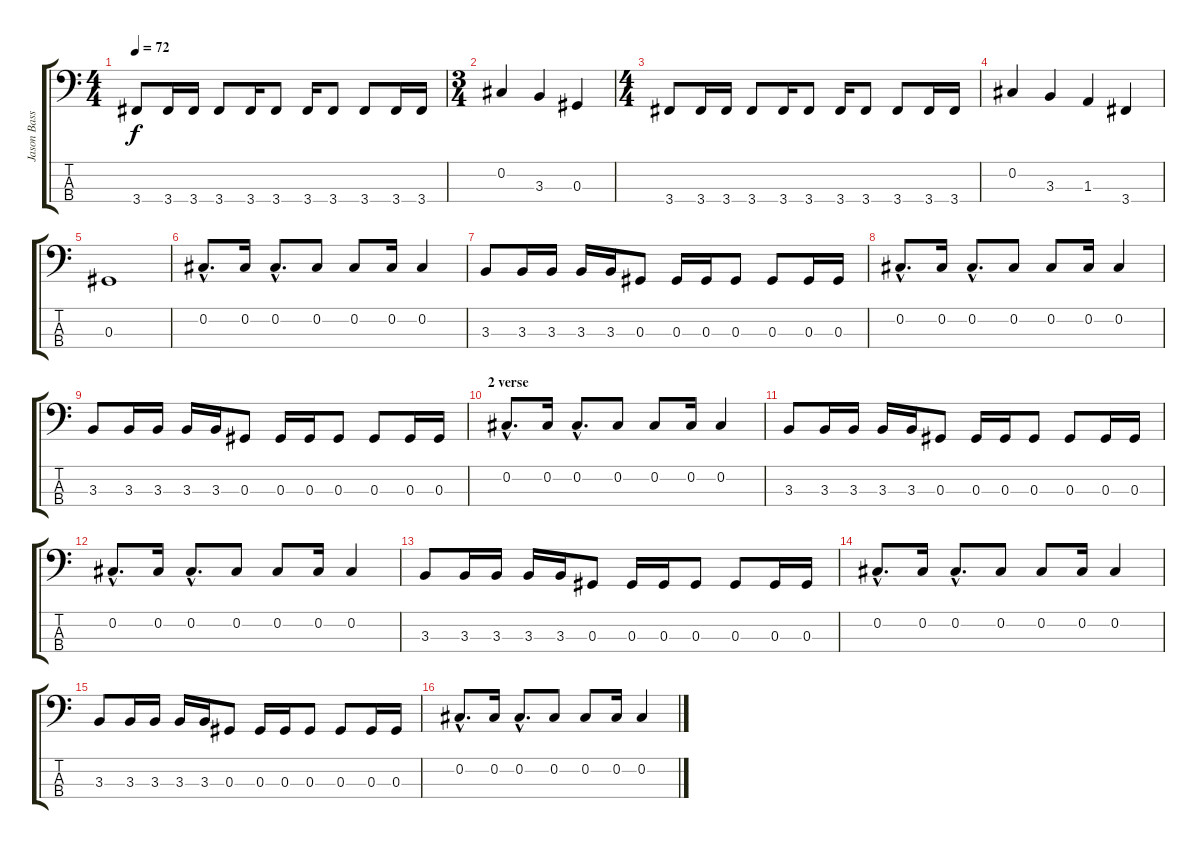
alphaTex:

\track ("Jason Bass" "Jason Bass") {instrument electricbasspick}
\staff {score tabs}
\tuning (Gb2 Db2 Ab1 Eb1) {hide}
\ts (4 4)
\tempo 72
\clef f4
\ks c
3.4.8{dy f} 3.4.16 3.4.16 3.4.8 3.4.16 3.4.8 3.4.16 3.4.8 3.4.8 3.4.16 3.4.16 |
\ts (3 4)
0.2.4 3.3.4 0.3.4 |
\ts (4 4)
3.4.8 3.4.16 3.4.16 3.4.8 3.4.16 3.4.8 3.4.16 3.4.8 3.4.8 3.4.16 3.4.16 |
0.2.4 3.3.4 1.3.4 3.4.4 |
0.3.1 |
0.2{hac}.8{d} 0.2.16 0.2{hac}.8{d} 0.2.8 0.2.8 0.2.16 0.2.4 |
3.3.8 3.3.16 3.3.16 3.3.16 3.3.16 0.3.8 0.3.16 0.3.16 0.3.8 0.3.8 0.3.16 0.3.16 |
0.2{hac}.8{d} 0.2.16 0.2{hac}.8{d} 0.2.8 0.2.8 0.2.16 0.2.4 |
3.3.8 3.3.16 3.3.16 3.3.16 3.3.16 0.3.8 0.3.16 0.3.16 0.3.8 0.3.8 0.3.16 0.3.16 |
\section ("" "2 verse")
0.2{hac}.8{d} 0.2.16 0.2{hac}.8{d} 0.2.8 0.2.8 0.2.16 0.2.4 |
3.3.8 3.3.16 3.3.16 3.3.16 3.3.16 0.3.8 0.3.16 0.3.16 0.3.8 0.3.8 0.3.16 0.3.16 |
0.2{hac}.8{d} 0.2.16 0.2{hac}.8{d} 0.2.8 0.2.8 0.2.16 0.2.4 |
3.3.8 3.3.16 3.3.16 3.3.16 3.3.16 0.3.8 0.3.16 0.3.16 0.3.8 0.3.8 0.3.16 0.3.16 |
0.2{hac}.8{d} 0.2.16 0.2{hac}.8{d} 0.2.8 0.2.8 0.2.16 0.2.4 |
3.3.8 3.3.16 3.3.16 3.3.16 3.3.16 0.3.8 0.3.16 0.3.16 0.3.8 0.3.8 0.3.16 0.3.16 |
0.2{hac}.8{d} 0.2.16 0.2{hac}.8{d} 0.2.8 0.2.8 0.2.16 0.2.4
